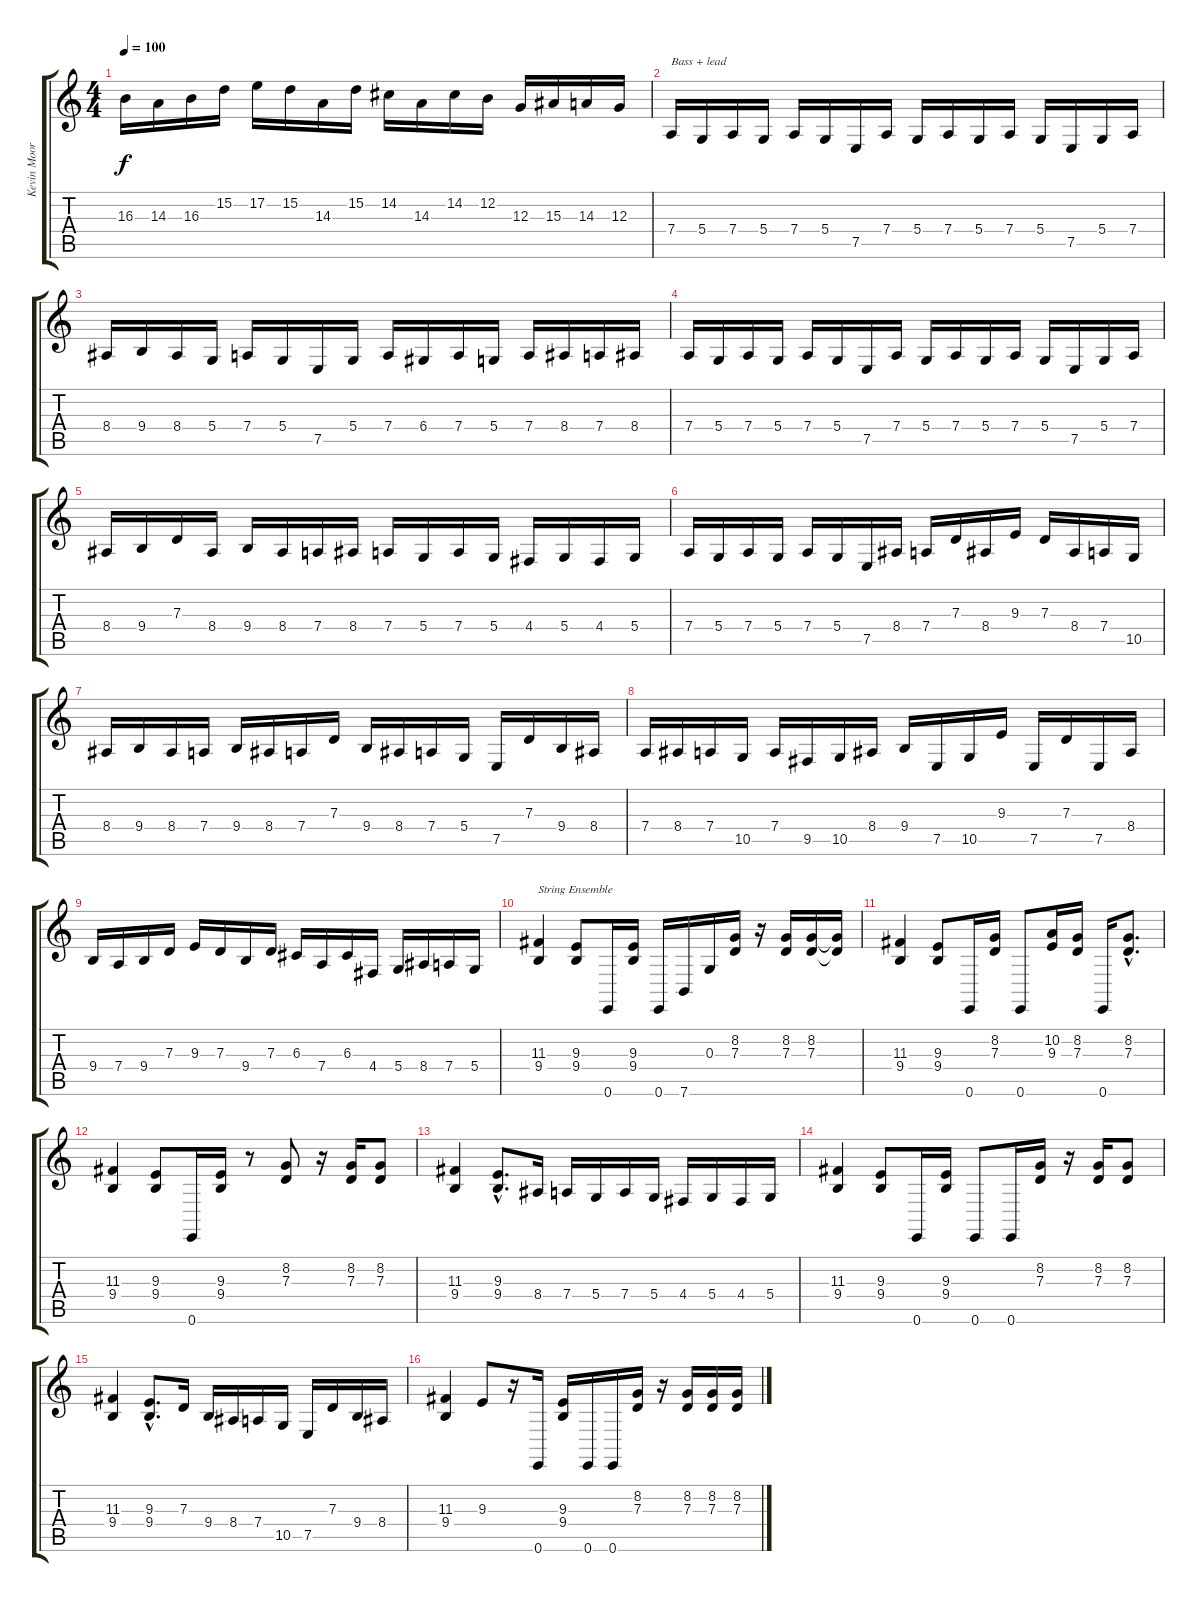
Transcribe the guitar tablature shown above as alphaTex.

\track ("Kevin Moore - Keyboards" "Kevin Moor") {instrument lead8bassandlead}
\staff {score tabs}
\tuning (E4 B3 G3 D3 A2 E2) {hide}
\ts (4 4)
\tempo 100
\clef g2
\ks c
16.3.16{dy f} 14.3.16 16.3.16 15.2.16 17.2.16 15.2.16 14.3.16 15.2.16 14.2.16 14.3.16 14.2.16 12.2.16 12.3.16 15.3.16 14.3.16 12.3.16 |
7.4.16{txt "Bass + lead" instrument lead8bassandlead} 5.4.16 7.4.16 5.4.16 7.4.16 5.4.16 7.5.16 7.4.16 5.4.16 7.4.16 5.4.16 7.4.16 5.4.16 7.5.16 5.4.16 7.4.16 |
8.4.16 9.4.16 8.4.16 5.4.16 7.4.16 5.4.16 7.5.16 5.4.16 7.4.16 6.4.16 7.4.16 5.4.16 7.4.16 8.4.16 7.4.16 8.4.16 |
7.4.16 5.4.16 7.4.16 5.4.16 7.4.16 5.4.16 7.5.16 7.4.16 5.4.16 7.4.16 5.4.16 7.4.16 5.4.16 7.5.16 5.4.16 7.4.16 |
8.4.16 9.4.16 7.3.16 8.4.16 9.4.16 8.4.16 7.4.16 8.4.16 7.4.16 5.4.16 7.4.16 5.4.16 4.4.16 5.4.16 4.4.16 5.4.16 |
7.4.16 5.4.16 7.4.16 5.4.16 7.4.16 5.4.16 7.5.16 8.4.16 7.4.16 7.3.16 8.4.16 9.3.16 7.3.16 8.4.16 7.4.16 10.5.16 |
8.4.16 9.4.16 8.4.16 7.4.16 9.4.16 8.4.16 7.4.16 7.3.16 9.4.16 8.4.16 7.4.16 5.4.16 7.5.16 7.3.16 9.4.16 8.4.16 |
7.4.16 8.4.16 7.4.16 10.5.16 7.4.16 9.5.16 10.5.16 8.4.16 9.4.16 7.5.16 10.5.16 9.3.16 7.5.16 7.3.16 7.5.16 8.4.16 |
9.4.16 7.4.16 9.4.16 7.3.16 9.3.16 7.3.16 9.4.16 7.3.16 6.3.16 7.4.16 6.3.16 4.4.16 5.4.16 8.4.16 7.4.16 5.4.16 |
(11.3 9.4).4{txt "String Ensemble" instrument stringensemble1} (9.3 9.4).8 0.6.16 (9.3 9.4).16 0.6.16 7.6.16 0.3.16 (8.2 7.3).16 r.16 (8.2 7.3).16 (8.2 7.3).16 (8.2{t} 7.3{t}).16 |
(11.3 9.4).4 (9.3 9.4).8 0.6.16 (8.2 7.3).16 0.6.8 (10.2 9.3).16 (8.2 7.3).16 0.6.16 (8.2{hac} 7.3{hac}).8{d} |
(11.3 9.4).4 (9.3 9.4).8 0.6.16 (9.3 9.4).16 r.8 (8.2 7.3).8 r.16 (8.2 7.3).16 (8.2 7.3).8 |
(11.3 9.4).4 (9.3{hac} 9.4{hac}).8{d} 8.4.16 7.4.16 5.4.16 7.4.16 5.4.16 4.4.16 5.4.16 4.4.16 5.4.16 |
(11.3 9.4).4 (9.3 9.4).8 0.6.16 (9.3 9.4).16 0.6.8 0.6.16 (8.2 7.3).16 r.16 (8.2 7.3).16 (8.2 7.3).8 |
(11.3 9.4).4 (9.3{hac} 9.4{hac}).8{d} 7.3.16 9.4.16 8.4.16 7.4.16 10.5.16 7.5.16 7.3.16 9.4.16 8.4.16 |
(11.3 9.4).4 9.3.8 r.16 0.6.16 (9.3 9.4).16 0.6.16 0.6.16 (8.2 7.3).16 r.16 (8.2 7.3).16 (8.2 7.3).16 (8.2 7.3).16
